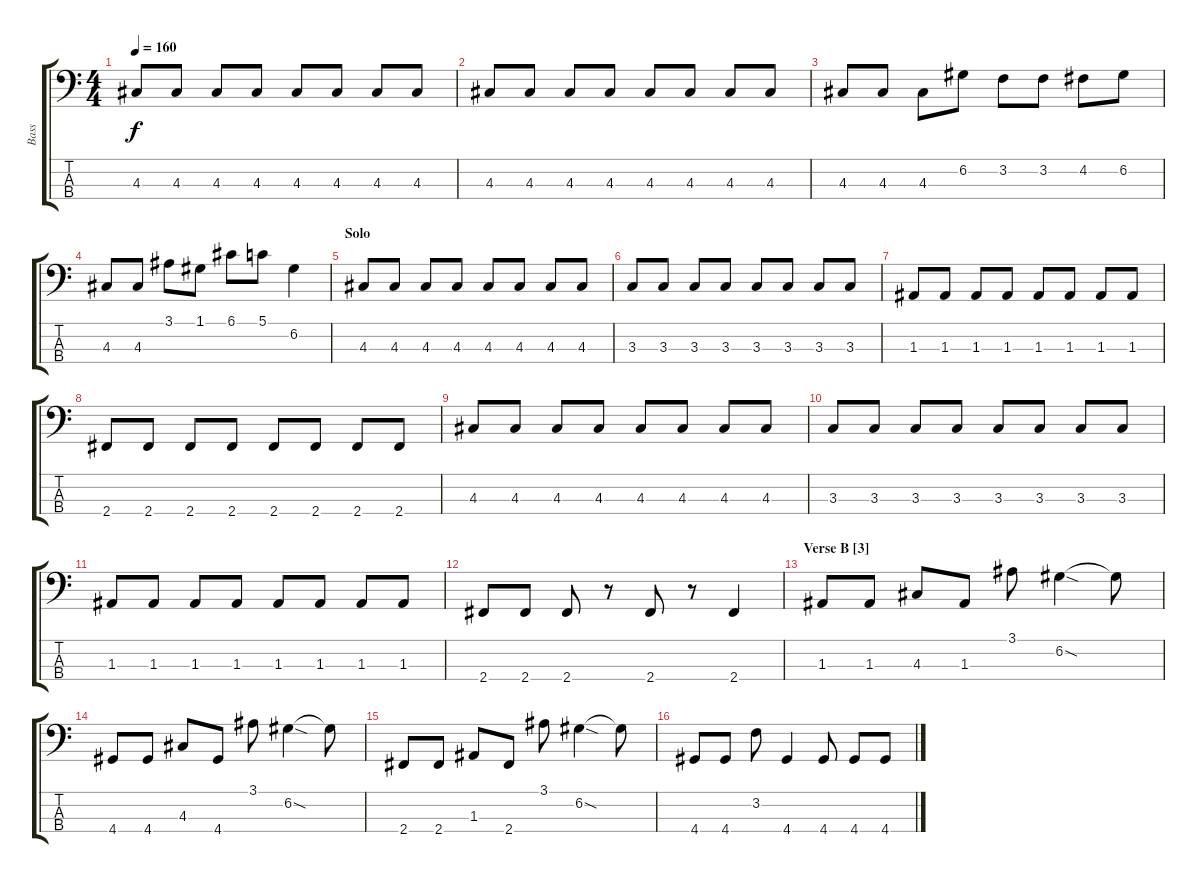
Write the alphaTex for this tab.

\track ("Bass" "Bass") {instrument electricbassfinger}
\staff {score tabs}
\tuning (G2 D2 A1 E1) {hide}
\ts (4 4)
\tempo 160
\clef f4
\ks c
4.3.8{dy f} 4.3.8 4.3.8 4.3.8 4.3.8 4.3.8 4.3.8 4.3.8 |
4.3.8 4.3.8 4.3.8 4.3.8 4.3.8 4.3.8 4.3.8 4.3.8 |
4.3.8 4.3.8 4.3.8 6.2.8 3.2.8 3.2.8 4.2.8 6.2.8 |
4.3.8 4.3.8 3.1.8 1.1.8 6.1.8 5.1.8 6.2.4 |
\section ("" "Solo")
4.3.8 4.3.8 4.3.8 4.3.8 4.3.8 4.3.8 4.3.8 4.3.8 |
3.3.8 3.3.8 3.3.8 3.3.8 3.3.8 3.3.8 3.3.8 3.3.8 |
1.3.8 1.3.8 1.3.8 1.3.8 1.3.8 1.3.8 1.3.8 1.3.8 |
2.4.8 2.4.8 2.4.8 2.4.8 2.4.8 2.4.8 2.4.8 2.4.8 |
4.3.8 4.3.8 4.3.8 4.3.8 4.3.8 4.3.8 4.3.8 4.3.8 |
3.3.8 3.3.8 3.3.8 3.3.8 3.3.8 3.3.8 3.3.8 3.3.8 |
1.3.8 1.3.8 1.3.8 1.3.8 1.3.8 1.3.8 1.3.8 1.3.8 |
2.4.8 2.4.8 2.4.8 r.8 2.4.8 r.8 2.4.4 |
\section ("" "Verse B [3]")
1.3.8 1.3.8 4.3.8 1.3.8 3.1.8 6.2{sod}.4 6.2{t}.8 |
4.4.8 4.4.8 4.3.8 4.4.8 3.1.8 6.2{sod}.4 6.2{t}.8 |
2.4.8 2.4.8 1.3.8 2.4.8 3.1.8 6.2{sod}.4 6.2{t}.8 |
4.4.8 4.4.8 3.2.8 4.4.4 4.4.8 4.4.8 4.4.8
